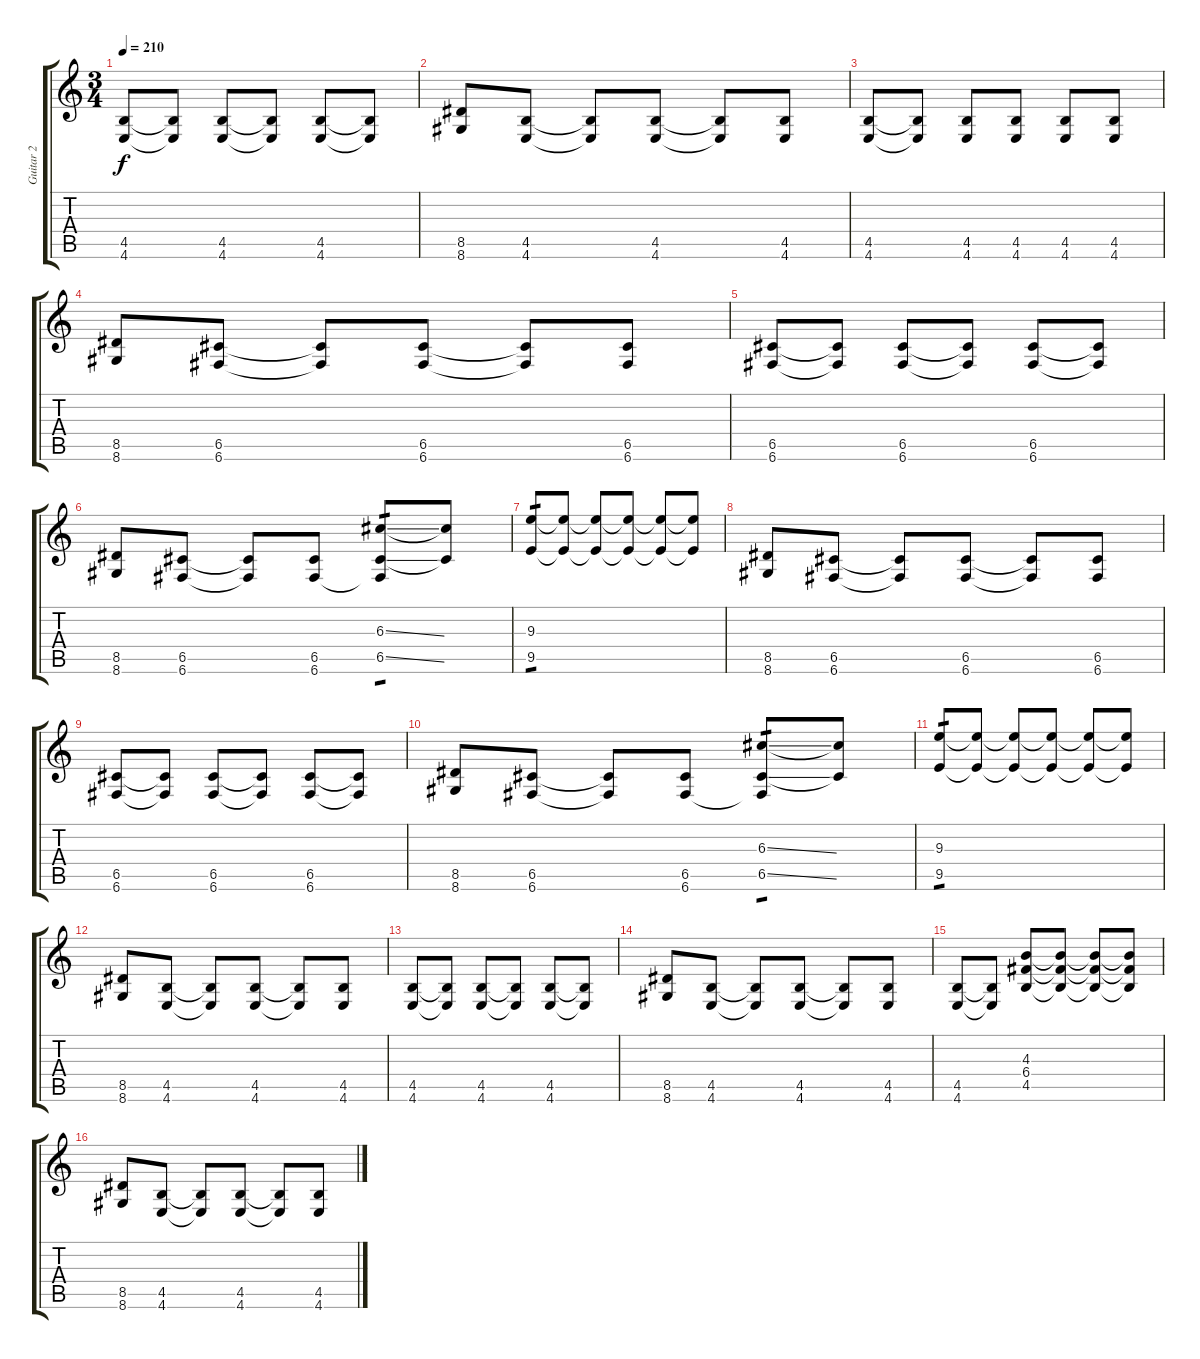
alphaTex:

\track ("Guitar 2" "Guitar 2") {instrument overdrivenguitar}
\staff {score tabs}
\tuning (E4 C4 G3 C3 G2 C2) {hide}
\ts (3 4)
\tempo 210
\clef g2
\ks c
(4.5 4.6).8{dy f} (4.5{t} 4.6{t}).8 (4.5 4.6).8 (4.5{t} 4.6{t}).8 (4.5 4.6).8 (4.5{t} 4.6{t}).8 |
(8.5 8.6).8 (4.5 4.6).8 (4.5{t} 4.6{t}).8 (4.5 4.6).8 (4.5{t} 4.6{t}).8 (4.5 4.6).8 |
(4.5 4.6).8 (4.5{t} 4.6{t}).8 (4.5 4.6).8 (4.5 4.6).8 (4.5 4.6).8 (4.5 4.6).8 |
(8.5 8.6).8 (6.5 6.6).8 (6.5{t} 6.6{t}).8 (6.5 6.6).8 (6.5{t} 6.6{t}).8 (6.5 6.6).8 |
(6.5 6.6).8 (6.5{t} 6.6{t}).8 (6.5 6.6).8 (6.5{t} 6.6{t}).8 (6.5 6.6).8 (6.5{t} 6.6{t}).8 |
(8.5 8.6).8 (6.5 6.6).8 (6.5{t} 6.6{t}).8 (6.5 6.6).8 (6.3{ss} 6.5{ss} 6.6{t}).8{tp 1} (6.3{t} 6.5{t}).8 |
(9.3 9.5).8{tp 1} (9.3{t} 9.5{t}).8 (9.3{t} 9.5{t}).8 (9.3{t} 9.5{t}).8 (9.3{t} 9.5{t}).8 (9.3{t} 9.5{t}).8 |
(8.5 8.6).8 (6.5 6.6).8 (6.5{t} 6.6{t}).8 (6.5 6.6).8 (6.5{t} 6.6{t}).8 (6.5 6.6).8 |
(6.5 6.6).8 (6.5{t} 6.6{t}).8 (6.5 6.6).8 (6.5{t} 6.6{t}).8 (6.5 6.6).8 (6.5{t} 6.6{t}).8 |
(8.5 8.6).8 (6.5 6.6).8 (6.5{t} 6.6{t}).8 (6.5 6.6).8 (6.3{ss} 6.5{ss} 6.6{t}).8{tp 1} (6.3{t} 6.5{t}).8 |
(9.3 9.5).8{tp 1} (9.3{t} 9.5{t}).8 (9.3{t} 9.5{t}).8 (9.3{t} 9.5{t}).8 (9.3{t} 9.5{t}).8 (9.3{t} 9.5{t}).8 |
(8.5 8.6).8 (4.5 4.6).8 (4.5{t} 4.6{t}).8 (4.5 4.6).8 (4.5{t} 4.6{t}).8 (4.5 4.6).8 |
(4.5 4.6).8 (4.5{t} 4.6{t}).8 (4.5 4.6).8 (4.5{t} 4.6{t}).8 (4.5 4.6).8 (4.5{t} 4.6{t}).8 |
(8.5 8.6).8 (4.5 4.6).8 (4.5{t} 4.6{t}).8 (4.5 4.6).8 (4.5{t} 4.6{t}).8 (4.5 4.6).8 |
(4.5 4.6).8 (4.5{t} 4.6{t}).8 (4.3 6.4 4.5).8 (4.3{t} 6.4{t} 4.5{t}).8 (4.3{t} 6.4{t} 4.5{t}).8 (4.3{t} 6.4{t} 4.5{t}).8 |
(8.5 8.6).8 (4.5 4.6).8 (4.5{t} 4.6{t}).8 (4.5 4.6).8 (4.5{t} 4.6{t}).8 (4.5 4.6).8
